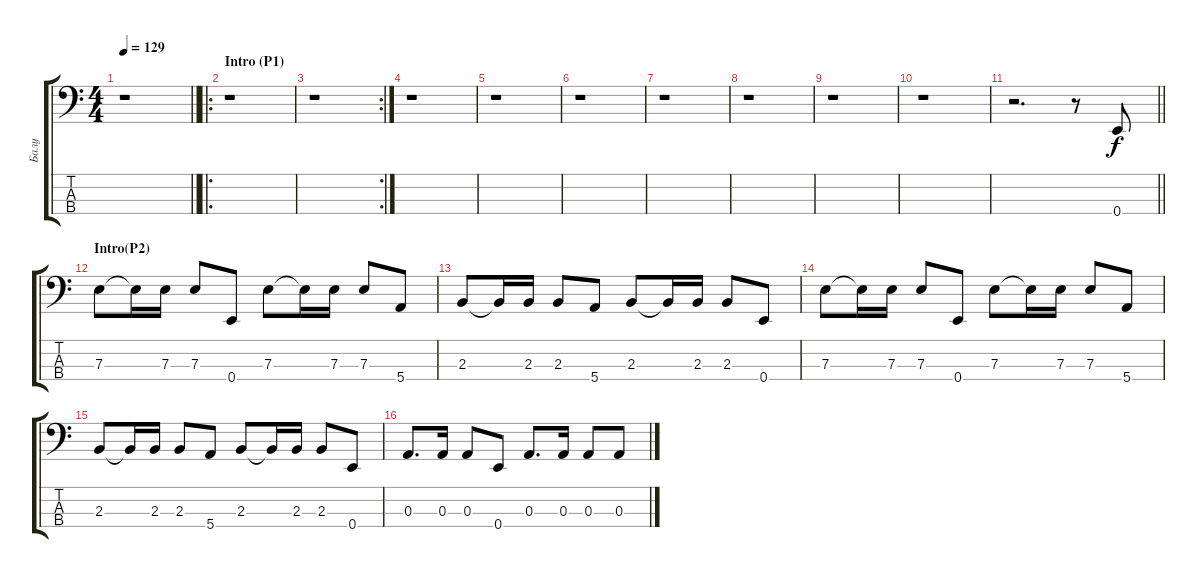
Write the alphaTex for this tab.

\track ("Балу" "Балу") {instrument electricbasspick}
\staff {score tabs}
\tuning (G2 D2 A1 E1) {hide}
\ts (4 4)
\tempo 129
\clef f4
\barLineRight lightlight
\ks c
r.1{dy f instrument electricbasspick} |
\ro
\section ("" "Intro (P1)")
r.1 |
\rc 2
r.1 |
r.1 |
r.1 |
r.1 |
r.1 |
r.1 |
r.1 |
r.1 |
\barLineRight lightlight
r.2{d} r.8 0.4.8 |
\section ("" "Intro(P2)")
7.3.8 7.3{t}.16 7.3.16 7.3.8 0.4.8 7.3.8 7.3{t}.16 7.3.16 7.3.8 5.4.8 |
2.3.8 2.3{t}.16 2.3.16 2.3.8 5.4.8 2.3.8 2.3{t}.16 2.3.16 2.3.8 0.4.8 |
7.3.8 7.3{t}.16 7.3.16 7.3.8 0.4.8 7.3.8 7.3{t}.16 7.3.16 7.3.8 5.4.8 |
2.3.8 2.3{t}.16 2.3.16 2.3.8 5.4.8 2.3.8 2.3{t}.16 2.3.16 2.3.8 0.4.8 |
0.3.8{d} 0.3.16 0.3.8 0.4.8 0.3.8{d} 0.3.16 0.3.8 0.3.8
